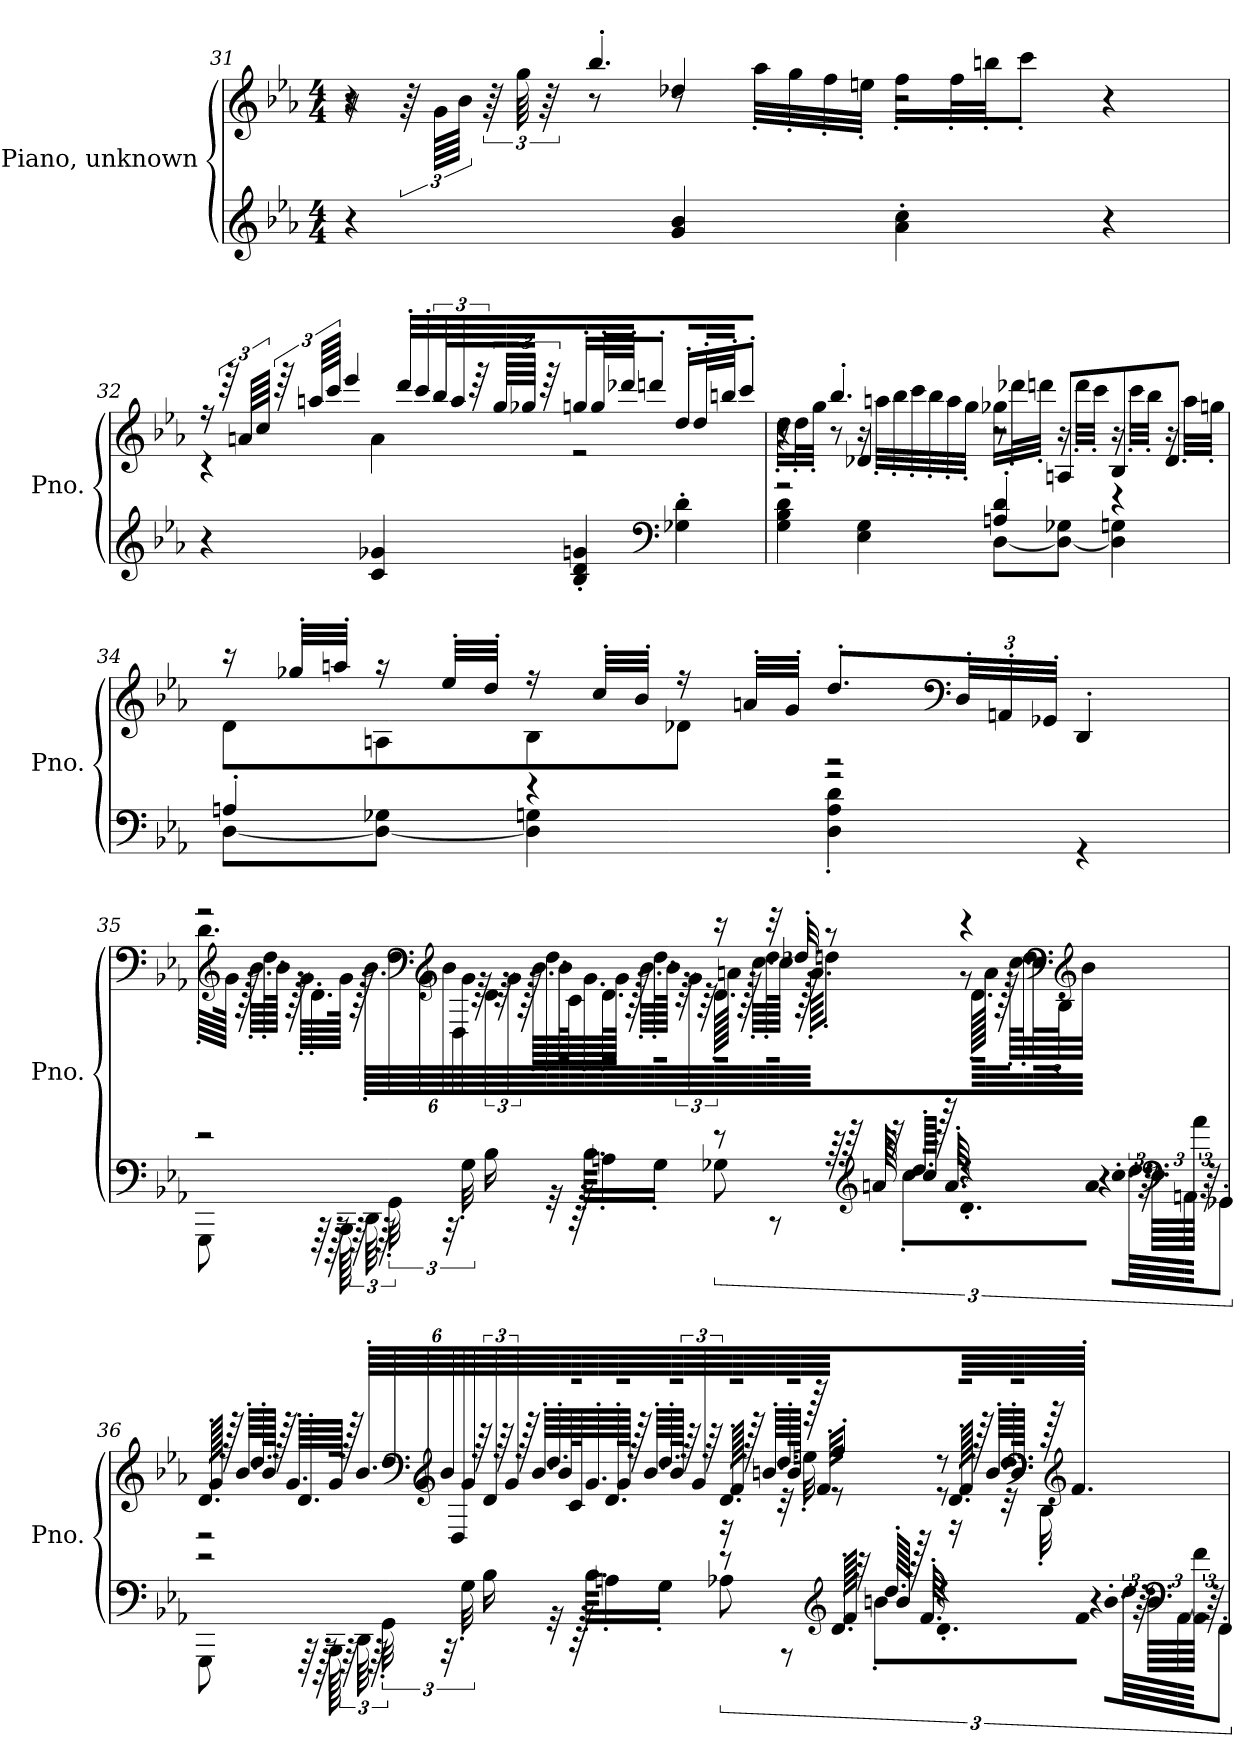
**kern	**kern
*part1	*part1
*staff2	*staff1
*I"Piano, unknown	*
*I'Pno.	*
!!LO:LB:g=z
*clefG2	*clefG2
*k[b-e-a-]	*k[b-e-a-]
*M4/4	*M4/4
=31	=31
*	*^
*	*	*^
4r	8r	16r	4r
.	.	96r	.
.	.	96g\LLLL	.
.	.	96b-\JJJJ	.
.	.	96r	.
.	.	96gg\	.
.	.	96r	.
.	4.bb-'/	8r	.
4g/ 4b-/	.	8r	4dd-X/
.	.	32aa-'\LLL	.
.	.	32gg'\	.
.	.	32ff'\	.
.	.	32een'\JJJ	.
4a-\' 4cc\'	2r	16ff'\LL	2r
.	.	32ff'\L	.
.	.	32bbn'\JJ	.
.	.	8ccc'\J	.
4r	.	4r	.
*	*	*v	*v
!!LO:LB:g=z
=32	=32	=32
4r	16r	4r
.	96r	.
.	96an/LLLL	.
.	96cc/JJJJ	.
.	96r	.
.	96aan/LLLL	.
.	96ccc/JJJJ	.
.	4eee-/	.
4c/ 4g-X/	.	4a\
.	32ddd'/LLL	.
.	32ccc'/	.
.	96bb-/L	.
.	96aa/JJJJ	.
.	96r	.
.	96gg/LLLL	.
.	96gg-X/JJJJ	.
.	96r	.
4B-/' 4d/' 4gn/'	16ggn'/LL	2r
.	32gg'/L	.
.	32ddd-X'/JJ	.
.	8dddn'/J	.
*clefF4	*	*
4G-X\' 4d\'	16dd'/LL	.
.	32dd'/L	.
.	32bbn'/JJ	.
.	8ccc'/J	.
!!LO:LB:g=z
=33	=33	=33
*^	*	*^
2r	4G\ 4B-\ 4d\	8r	16dd'\LL	4r
.	.	.	32dd'\L	.
.	.	.	32gg'\JJJ	.
.	.	4.bb-'/	8r	.
.	4E-\ 4G\	.	16r	4d-X/
.	.	.	32aan'\LLL	.
.	.	.	32bb-'\	.
.	.	.	32ccc'\	.
.	.	.	32bb-'\	.
.	.	.	32aa'\	.
.	.	.	32gg'\JJJ	.
4An/' 4d/'	[8D\L	2r	16gg-X\LL	8r
.	.	.	32ddd-X'\L	.
.	.	.	32dddn'\JJJ	.
.	8D\_ 8G-X\J	.	16r	8An/L
.	.	.	32ddd'\LLL	.
.	.	.	32ccc'\JJJ	.
4r	4D\] 4Gn\	.	16r	8B-/
.	.	.	32ccc'\LLL	.
.	.	.	32bb-'\JJJ	.
.	.	.	16r	8d-/J
.	.	.	32aa'\LLL	.
.	.	.	32ggn'\JJJ	.
*	*	*	*v	*v
!!LO:LB:g=z
=34	=34	=34	=34
4An'/	[8D\L	16r	8d\L
.	.	32gg-X'/LLL	.
.	.	32aan'/JJJ	.
.	8D\_ 8G-X\J	16r	8An\
.	.	32ee-'/LLL	.
.	.	32dd'/JJJ	.
4r	4D\] 4Gn\	16r	8B-\
.	.	32cc'/LLL	.
.	.	32b-'/JJJ	.
.	.	16r	8d-X\J
.	.	32an'/LLL	.
.	.	32g'/JJJ	.
2r	4D\' 4A\' 4d\'	8.dd'/L	2r
*	*	*clefF4	*
*	*	*Xbrackettup	*
.	.	48D'/LL	.
.	.	48AAn'/	.
.	.	48GG-X'/JJJ	.
.	4r	4DD'/	.
!!LO:PB:g=z	!!
=35	=35	=35	=35
2r	8GGG\	2r	64.d'\LLLL
*	*	*clefG2	*
.	.	.	128g\JJJJk
.	.	.	128r
.	.	.	64.b-'\LLLL
.	.	.	64.dd'\
.	.	.	128b-\JJJJk
.	.	.	128r
.	.	.	64.g'\LLLL
.	64r	.	64.d'\
.	128r	.	.
.	128BBB-\	.	128g\JJJJk
.	96r	.	128r
.	.	.	64.b-'\LLLL
.	96DD\	.	.
.	96r	.	.
.	48GG'\	.	96dd\
*	*	*clefF4	*
.	.	.	96BB-\
*	*	*clefG2	*
.	48r	.	96b-\
*	*	*	*brackettup
.	.	.	96D\
.	48G'\	.	96g\JJJJ
.	.	.	96r
.	16B-\	.	96d\
.	.	.	96r
.	.	.	96g\
.	.	.	128r
.	.	.	64.b-'\LLLL
.	32r	.	64.dd'\
.	.	.	128b-\L
.	128r	.	128c\J
.	64.B-'\KKLL	.	64.g'\
.	16An'\	.	64.d'\
.	.	.	128g\JJJJk
.	.	.	128r
.	.	.	64.b-'\LLLL
.	16G'\JJ	.	64.dd'\
.	.	.	128b-\JJJJk
.	.	.	96r
.	.	.	96g\
.	.	.	96r
8r	12G-X\	16r	64.d'\LLLL
.	.	.	128an\JJJJk
.	.	.	128r
.	.	.	64.cc'\LLLL
.	.	32r	64.dd'\
.	12r	.	.
.	.	.	128cc\JJJJk
.	.	32dd-X'/	128r
.	.	.	64.a'\KKKL
64r	.	8r	8ddn'\J
128r	.	.	.
*clefG2	*	*	*
128an/	.	.	.
32r	.	.	.
.	12cc'\L	.	.
64.dd'/LLLL	.	.	.
128cc/JJJJk	.	.	.
128r	.	.	.
64.a'/	.	.	.
4r	64.d'\LLL	4r	8r
.	128a\JJJJk	.	.
.	128r	.	.
.	64.cc'\LLLL	.	.
.	96dd\JJJJ	.	.
.	96r	.	.
.	96cc\LLLL	.	.
*clefF4	*	*	*
.	96AAn\	.	.
.	96a\JJJJ	.	.
.	96r	.	.
.	8GG-X'\	.	64.d'\LLLL
.	.	.	128a\JJJJk
.	.	.	128r
.	.	.	64.cc'\KLLL
*	*	*	*Xbrackettup
.	.	.	48dd'\
.	.	.	96cc\L
*	*	*clefF4	*
.	.	.	96DD\J
*	*	*clefG2	*
.	.	.	48b-\JJJ
!!LO:LB:g=z	!!
=36	=36	=36	=36
2r	8GGG\	64.d'/LLLL	2r
.	.	128g/JJJJk	.
.	.	128r	.
.	.	64.b-'/LLLL	.
.	.	64.dd'/	.
.	.	128b-/JJJJk	.
.	.	128r	.
.	.	64.g'/LLLL	.
.	64r	64.d'/	.
.	128r	.	.
.	128BBB-\	128g/JJJJk	.
.	96r	128r	.
.	.	64.b-'/LLLL	.
.	96DD\	.	.
.	96r	.	.
.	48GG'\	96dd/	.
*	*	*clefF4	*
.	.	96BB-/	.
*	*	*clefG2	*
.	48r	96b-/	.
*	*	*brackettup	*
.	.	96D/	.
.	48G'\	96g/JJJJ	.
.	.	96r	.
.	16B-\	96d/	.
.	.	96r	.
.	.	96g/	.
.	.	128r	.
.	.	64.b-'/LLLL	.
.	32r	64.dd'/	.
.	.	128b-/L	.
.	128r	128c/J	.
.	64.B-'\KKLL	64.g'/	.
.	16An'\	64.d'/	.
.	.	128g/JJJJk	.
.	.	128r	.
.	.	64.b-'/LLLL	.
.	16G'\JJ	64.dd'/	.
.	.	128b-/JJJJk	.
.	.	96r	.
.	.	96g/	.
.	.	96r	.
8r	12A-X\	64.d'/LLLL	16r
.	.	128f/JJJJk	.
.	.	128r	.
.	.	64.bn'/LLLL	.
.	.	64.dd'/	32r
.	12r	.	.
.	.	128b/JJJJk	.
.	.	128r	32een'\
.	.	64.f'/KKKL	.
*clefG2	*	*	*
64.d'/LLLL	.	8ff'/J	8r
128f/JJJJk	.	.	.
32r	.	.	.
.	12bn'\L	.	.
64.dd'/LLLL	.	.	.
128b/JJJJk	.	.	.
128r	.	.	.
64.f'/	.	.	.
4r	64.d'\LLL	8r	8r
.	128f\JJJJk	.	.
.	128r	.	.
.	64.b'\LLLL	.	.
.	96dd\JJJJ	.	.
.	96r	.	.
.	96b\LLLL	.	.
*clefF4	*	*	*
.	[96AA-\	.	.
.	96AA-\] 96f\JJJJ	.	.
.	96r	.	.
.	8FF'\	64.d'/LLLL	16r
.	.	128f/JJJJk	.
.	.	128r	.
.	.	64.b'/LLLL	.
.	.	64.dd'/	32r
.	.	128b/JJJJk	.
*	*	*clefF4	*
.	.	128r	32DD'\
*	*	*clefG2	*
.	.	64.f'/	.
*v	*v	*	*
*	*v	*v
=	=
*-	*-
